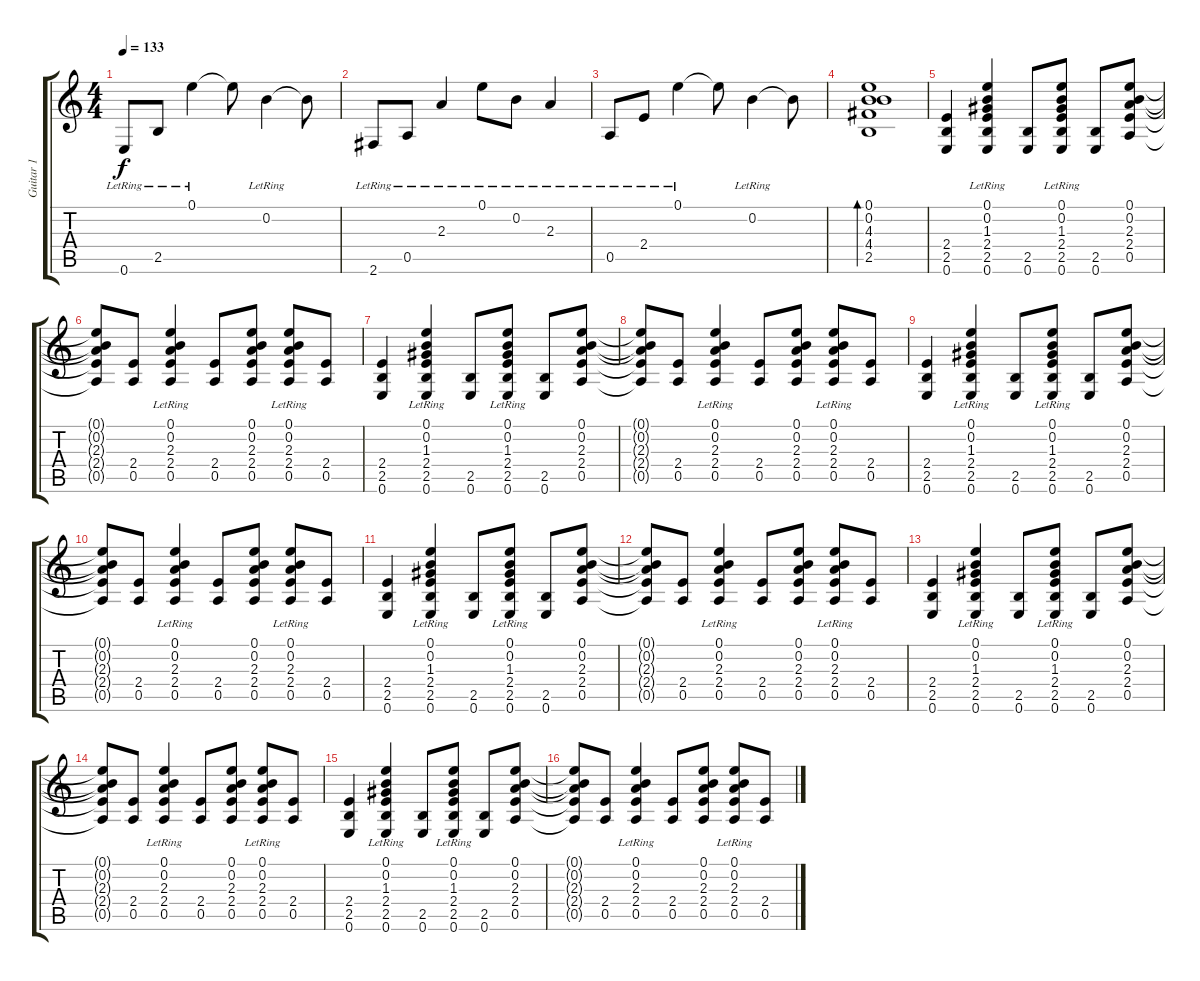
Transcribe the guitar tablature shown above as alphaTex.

\track ("Guitar 1" "Guitar 1") {instrument electricguitarmuted}
\staff {score tabs}
\tuning (E4 B3 G3 D3 A2 E2) {hide}
\ts (4 4)
\tempo 133
\clef g2
\ks c
0.6{lr}.8{dy f instrument electricguitarclean} 2.5{lr}.8 0.1{lr}.4 0.1{t}.8 0.2{lr}.4 0.2{t}.8 |
2.6{lr}.8 0.5{lr}.8 2.3{lr}.4 0.1{lr}.8 0.2{lr}.8 2.3{lr}.4 |
0.5{lr}.8 2.4{lr}.8 0.1{lr}.4 0.1{t}.8 0.2{lr}.4 0.2{t}.8 |
(0.1 0.2 4.3 4.4 2.5).1{bd 120} |
(2.4 2.5 0.6).4{volume 9 instrument distortionguitar} (0.1{lr} 0.2{lr} 1.3{lr} 2.4{lr} 2.5 0.6).4 (2.5 0.6).8 (0.1{lr} 0.2{lr} 1.3{lr} 2.4{lr} 2.5 0.6).8 (2.5 0.6).8 (0.1 0.2 2.3 2.4 0.5).8 |
(0.1{t} 0.2{t} 2.3{t} 2.4{t} 0.5{t}).8 (2.4 0.5).8 (0.1{lr} 0.2{lr} 2.3{lr} 2.4 0.5).4 (2.4 0.5).8 (0.1 0.2 2.3 2.4 0.5).8 (0.1{lr} 0.2{lr} 2.3{lr} 2.4 0.5).8 (2.4 0.5).8 |
(2.4 2.5 0.6).4{volume 10 instrument distortionguitar} (0.1{lr} 0.2{lr} 1.3{lr} 2.4{lr} 2.5 0.6).4 (2.5 0.6).8 (0.1{lr} 0.2{lr} 1.3{lr} 2.4{lr} 2.5 0.6).8 (2.5 0.6).8 (0.1 0.2 2.3 2.4 0.5).8 |
(0.1{t} 0.2{t} 2.3{t} 2.4{t} 0.5{t}).8 (2.4 0.5).8 (0.1{lr} 0.2{lr} 2.3{lr} 2.4 0.5).4 (2.4 0.5).8 (0.1 0.2 2.3 2.4 0.5).8 (0.1{lr} 0.2{lr} 2.3{lr} 2.4 0.5).8 (2.4 0.5).8 |
(2.4 2.5 0.6).4{volume 10 instrument distortionguitar} (0.1{lr} 0.2{lr} 1.3{lr} 2.4{lr} 2.5 0.6).4 (2.5 0.6).8 (0.1{lr} 0.2{lr} 1.3{lr} 2.4{lr} 2.5 0.6).8 (2.5 0.6).8 (0.1 0.2 2.3 2.4 0.5).8 |
(0.1{t} 0.2{t} 2.3{t} 2.4{t} 0.5{t}).8 (2.4 0.5).8 (0.1{lr} 0.2{lr} 2.3{lr} 2.4 0.5).4 (2.4 0.5).8 (0.1 0.2 2.3 2.4 0.5).8 (0.1{lr} 0.2{lr} 2.3{lr} 2.4 0.5).8 (2.4 0.5).8 |
(2.4 2.5 0.6).4{volume 10 instrument distortionguitar} (0.1{lr} 0.2{lr} 1.3{lr} 2.4{lr} 2.5 0.6).4 (2.5 0.6).8 (0.1{lr} 0.2{lr} 1.3{lr} 2.4{lr} 2.5 0.6).8 (2.5 0.6).8 (0.1 0.2 2.3 2.4 0.5).8 |
(0.1{t} 0.2{t} 2.3{t} 2.4{t} 0.5{t}).8 (2.4 0.5).8 (0.1{lr} 0.2{lr} 2.3{lr} 2.4 0.5).4 (2.4 0.5).8 (0.1 0.2 2.3 2.4 0.5).8 (0.1{lr} 0.2{lr} 2.3{lr} 2.4 0.5).8 (2.4 0.5).8 |
(2.4 2.5 0.6).4{volume 9 instrument distortionguitar} (0.1{lr} 0.2{lr} 1.3{lr} 2.4{lr} 2.5 0.6).4 (2.5 0.6).8 (0.1{lr} 0.2{lr} 1.3{lr} 2.4{lr} 2.5 0.6).8 (2.5 0.6).8 (0.1 0.2 2.3 2.4 0.5).8 |
(0.1{t} 0.2{t} 2.3{t} 2.4{t} 0.5{t}).8 (2.4 0.5).8 (0.1{lr} 0.2{lr} 2.3{lr} 2.4 0.5).4 (2.4 0.5).8 (0.1 0.2 2.3 2.4 0.5).8 (0.1{lr} 0.2{lr} 2.3{lr} 2.4 0.5).8 (2.4 0.5).8 |
(2.4 2.5 0.6).4{volume 10 instrument distortionguitar} (0.1{lr} 0.2{lr} 1.3{lr} 2.4{lr} 2.5 0.6).4 (2.5 0.6).8 (0.1{lr} 0.2{lr} 1.3{lr} 2.4{lr} 2.5 0.6).8 (2.5 0.6).8 (0.1 0.2 2.3 2.4 0.5).8 |
(0.1{t} 0.2{t} 2.3{t} 2.4{t} 0.5{t}).8 (2.4 0.5).8 (0.1{lr} 0.2{lr} 2.3{lr} 2.4 0.5).4 (2.4 0.5).8 (0.1 0.2 2.3 2.4 0.5).8 (0.1{lr} 0.2{lr} 2.3{lr} 2.4 0.5).8 (2.4 0.5).8
